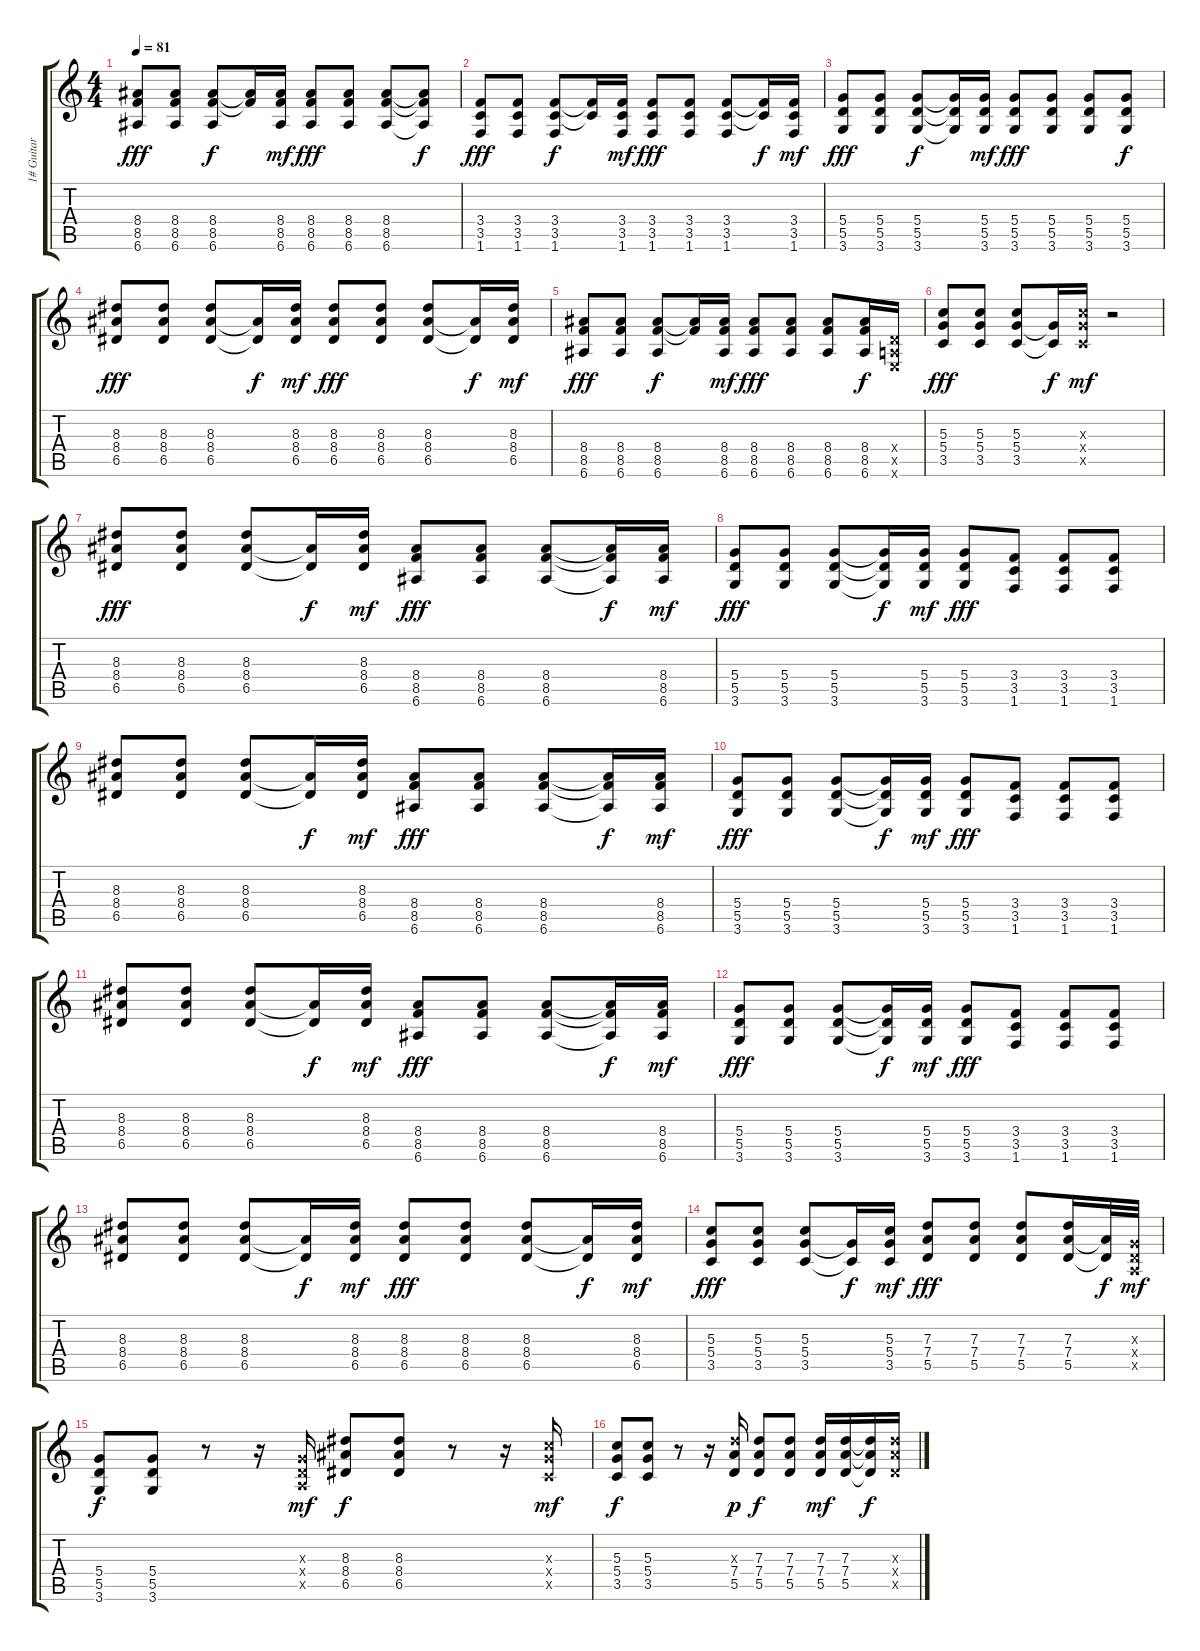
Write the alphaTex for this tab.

\track ("1# Guitar" "1# Guitar") {instrument distortionguitar}
\staff {score tabs}
\tuning (E4 B3 G3 D3 A2 E2) {hide}
\ts (4 4)
\tempo 81
\clef g2
\ks c
(8.4 8.5 6.6).8{dy fff} (8.4 8.5 6.6).8 (8.4 8.5 6.6).8{dy f} (8.4{t} 8.5{t}).16 (8.4 8.5 6.6).16{dy mf} (8.4 8.5 6.6).8{dy fff} (8.4 8.5 6.6).8 (8.4 8.5 6.6).8 (8.4{t} 8.5{t} 6.6{t}).8{dy f} |
(3.4 3.5 1.6).8{dy fff} (3.4 3.5 1.6).8 (3.4 3.5 1.6).8{dy f} (3.4{t} 3.5{t}).16 (3.4 3.5 1.6).16{dy mf} (3.4 3.5 1.6).8{dy fff} (3.4 3.5 1.6).8 (3.4 3.5 1.6).8 (3.4{t} 3.5{t}).16{dy f} (3.4 3.5 1.6).16{dy mf} |
(5.4 5.5 3.6).8{dy fff} (5.4 5.5 3.6).8 (5.4 5.5 3.6).8{dy f} (5.4{t} 5.5{t} 3.6{t}).16 (5.4 5.5 3.6).16{dy mf} (5.4 5.5 3.6).8{dy fff} (5.4 5.5 3.6).8 (5.4 5.5 3.6).8 (5.4 5.5 3.6).8{dy f} |
(8.3 8.4 6.5).8{dy fff} (8.3 8.4 6.5).8 (8.3 8.4 6.5).8 (8.4{t} 6.5{t}).16{dy f} (8.3 8.4 6.5).16{dy mf} (8.3 8.4 6.5).8{dy fff} (8.3 8.4 6.5).8 (8.3 8.4 6.5).8 (8.4{t} 6.5{t}).16{dy f} (8.3 8.4 6.5).16{dy mf} |
(8.4 8.5 6.6).8{dy fff} (8.4 8.5 6.6).8 (8.4 8.5 6.6).8{dy f} (8.4{t} 8.5{t}).16 (8.4 8.5 6.6).16{dy mf} (8.4 8.5 6.6).8{dy fff} (8.4 8.5 6.6).8 (8.4 8.5 6.6).8 (8.4 8.5 6.6).16{dy f} (0.4{x} 0.5{x} 0.6{x}).16 |
(5.3 5.4 3.5).8{dy fff} (5.3 5.4 3.5).8 (5.3 5.4 3.5).8 (5.4{t} 3.5{t}).16{dy f} (5.3{x} 5.4{x} 3.5{x}).16{dy mf} r.2 |
(8.3 8.4 6.5).8{dy fff} (8.3 8.4 6.5).8 (8.3 8.4 6.5).8 (8.4{t} 6.5{t}).16{dy f} (8.3 8.4 6.5).16{dy mf} (8.4 8.5 6.6).8{dy fff} (8.4 8.5 6.6).8 (8.4 8.5 6.6).8 (8.4{t} 8.5{t} 6.6{t}).16{dy f} (8.4 8.5 6.6).16{dy mf} |
(5.4 5.5 3.6).8{dy fff} (5.4 5.5 3.6).8 (5.4 5.5 3.6).8 (5.4{t} 5.5{t} 3.6{t}).16{dy f} (5.4 5.5 3.6).16{dy mf} (5.4 5.5 3.6).8{dy fff} (3.4 3.5 1.6).8 (3.4 3.5 1.6).8 (3.4 3.5 1.6).8 |
(8.3 8.4 6.5).8 (8.3 8.4 6.5).8 (8.3 8.4 6.5).8 (8.4{t} 6.5{t}).16{dy f} (8.3 8.4 6.5).16{dy mf} (8.4 8.5 6.6).8{dy fff} (8.4 8.5 6.6).8 (8.4 8.5 6.6).8 (8.4{t} 8.5{t} 6.6{t}).16{dy f} (8.4 8.5 6.6).16{dy mf} |
(5.4 5.5 3.6).8{dy fff} (5.4 5.5 3.6).8 (5.4 5.5 3.6).8 (5.4{t} 5.5{t} 3.6{t}).16{dy f} (5.4 5.5 3.6).16{dy mf} (5.4 5.5 3.6).8{dy fff} (3.4 3.5 1.6).8 (3.4 3.5 1.6).8 (3.4 3.5 1.6).8 |
(8.3 8.4 6.5).8 (8.3 8.4 6.5).8 (8.3 8.4 6.5).8 (8.4{t} 6.5{t}).16{dy f} (8.3 8.4 6.5).16{dy mf} (8.4 8.5 6.6).8{dy fff} (8.4 8.5 6.6).8 (8.4 8.5 6.6).8 (8.4{t} 8.5{t} 6.6{t}).16{dy f} (8.4 8.5 6.6).16{dy mf} |
(5.4 5.5 3.6).8{dy fff} (5.4 5.5 3.6).8 (5.4 5.5 3.6).8 (5.4{t} 5.5{t} 3.6{t}).16{dy f} (5.4 5.5 3.6).16{dy mf} (5.4 5.5 3.6).8{dy fff} (3.4 3.5 1.6).8 (3.4 3.5 1.6).8 (3.4 3.5 1.6).8 |
(8.3 8.4 6.5).8 (8.3 8.4 6.5).8 (8.3 8.4 6.5).8 (8.4{t} 6.5{t}).16{dy f} (8.3 8.4 6.5).16{dy mf} (8.3 8.4 6.5).8{dy fff} (8.3 8.4 6.5).8 (8.3 8.4 6.5).8 (8.4{t} 6.5{t}).16{dy f} (8.3 8.4 6.5).16{dy mf} |
(5.3 5.4 3.5).8{dy fff} (5.3 5.4 3.5).8 (5.3 5.4 3.5).8 (5.4{t} 3.5{t}).16{dy f} (5.3 5.4 3.5).16{dy mf} (7.3 7.4 5.5).8{dy fff} (7.3 7.4 5.5).8 (7.3 7.4 5.5).8 (7.3 7.4 5.5).16 (7.4{t} 5.5{t}).32{dy f} (0.3{x} 0.4{x} 0.5{x}).32{dy mf} |
(5.4 5.5 3.6).8{dy f} (5.4 5.5 3.6).8 r.8 r.16 (0.3{x} 0.4{x} 0.5{x}).16{dy mf} (8.3 8.4 6.5).8{dy f} (8.3 8.4 6.5).8 r.8 r.16 (5.3{x} 5.4{x} 3.5{x}).16{dy mf} |
(5.3 5.4 3.5).8{dy f} (5.3 5.4 3.5).8 r.8 r.16 (7.3{x} 7.4 5.5).16{dy p} (7.3 7.4 5.5).8{dy f} (7.3 7.4 5.5).8 (7.3 7.4 5.5).16{dy mf} (7.3 7.4 5.5).16 (7.3{t} 7.4{t} 5.5{t}).16{dy f} (7.3{x} 7.4{x} 5.5{x}).16
